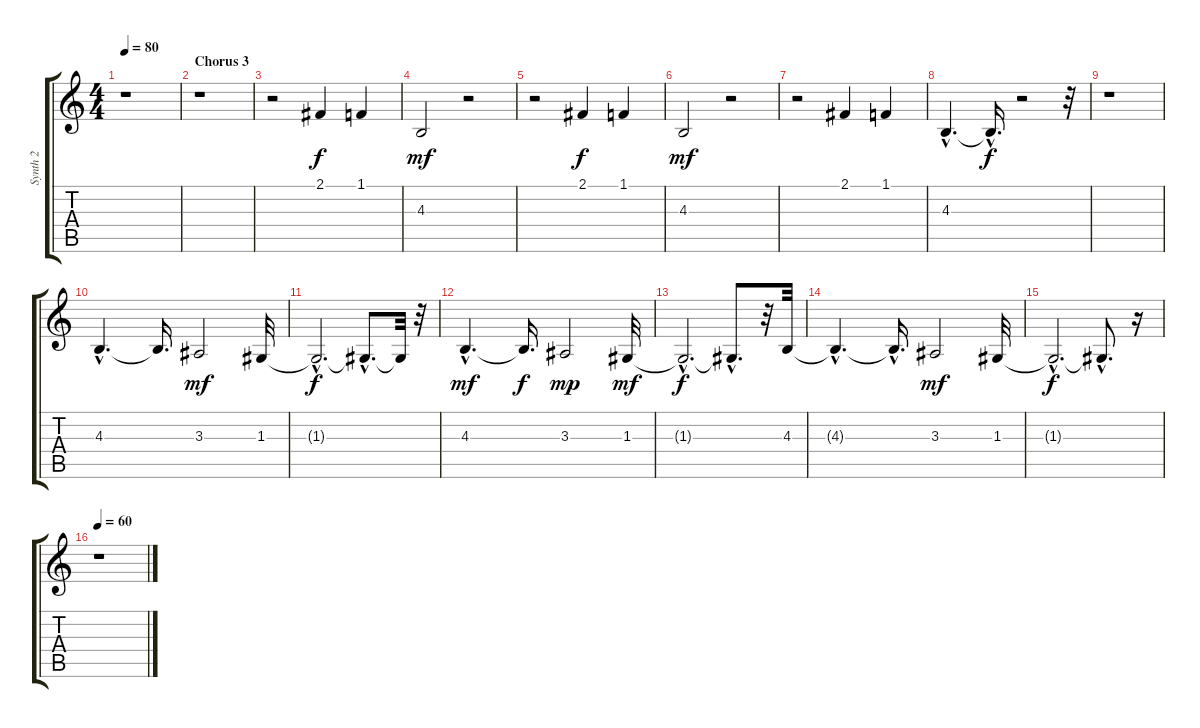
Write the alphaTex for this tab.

\track ("Synth 2" "Synth 2") {instrument stringensemble1}
\staff {score tabs}
\tuning (E4 C4 G3 C3 G2 C2) {hide}
\ts (4 4)
\tempo 80
\clef g2
\ks c
r.1{dy f} |
\section ("" "Chorus 3")
r.1 |
r.2 2.1.4 1.1.4 |
4.3.2{dy mf} r.2 |
r.2 2.1.4{dy f} 1.1.4 |
4.3.2{dy mf} r.2 |
r.2 2.1.4 1.1.4 |
4.3{hac}.4{d} 4.3{hac t}.16{d dy f} r.2 r.32 |
r.1 |
4.3{hac}.4{d} 4.3{t}.16{d} 3.3.2{dy mf} 1.3.32 |
1.3{hac t}.2{d dy f} 1.3{hac t}.8{d} 1.3{t}.32 r.32 |
4.3{hac}.4{d dy mf} 4.3{t}.16{d dy f} 3.3.2{dy mp} 1.3.32{dy mf} |
1.3{hac t}.2{d dy f} 1.3{hac t}.8{d} r.32 4.3.32 |
4.3{hac t}.4{d} 4.3{hac t}.16{d} 3.3.2{dy mf} 1.3.32 |
1.3{hac t}.2{d dy f} 1.3{hac t}.8{d} r.16 |
\tempo 60
r.1
